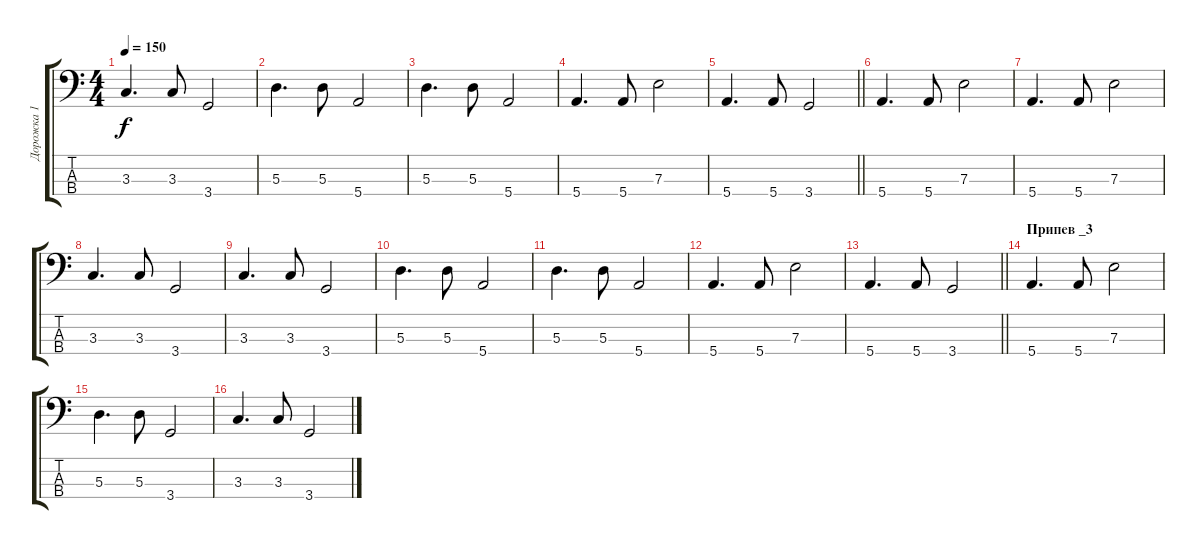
\track ("Дорожка 1" "Дорожка 1") {instrument electricbassfinger}
\staff {score tabs}
\tuning (G2 D2 A1 E1) {hide}
\ts (4 4)
\tempo 150
\clef f4
\ks c
3.3.4{d dy f} 3.3.8 3.4.2 |
5.3.4{d} 5.3.8 5.4.2 |
5.3.4{d} 5.3.8 5.4.2 |
5.4.4{d} 5.4.8 7.3.2 |
\barLineRight lightlight
5.4.4{d} 5.4.8 3.4.2 |
5.4.4{d} 5.4.8 7.3.2 |
5.4.4{d} 5.4.8 7.3.2 |
3.3.4{d} 3.3.8 3.4.2 |
3.3.4{d} 3.3.8 3.4.2 |
5.3.4{d} 5.3.8 5.4.2 |
5.3.4{d} 5.3.8 5.4.2 |
5.4.4{d} 5.4.8 7.3.2 |
\barLineRight lightlight
5.4.4{d} 5.4.8 3.4.2 |
\section ("" "Припев _3")
5.4.4{d} 5.4.8 7.3.2 |
5.3.4{d} 5.3.8 3.4.2 |
3.3.4{d} 3.3.8 3.4.2
